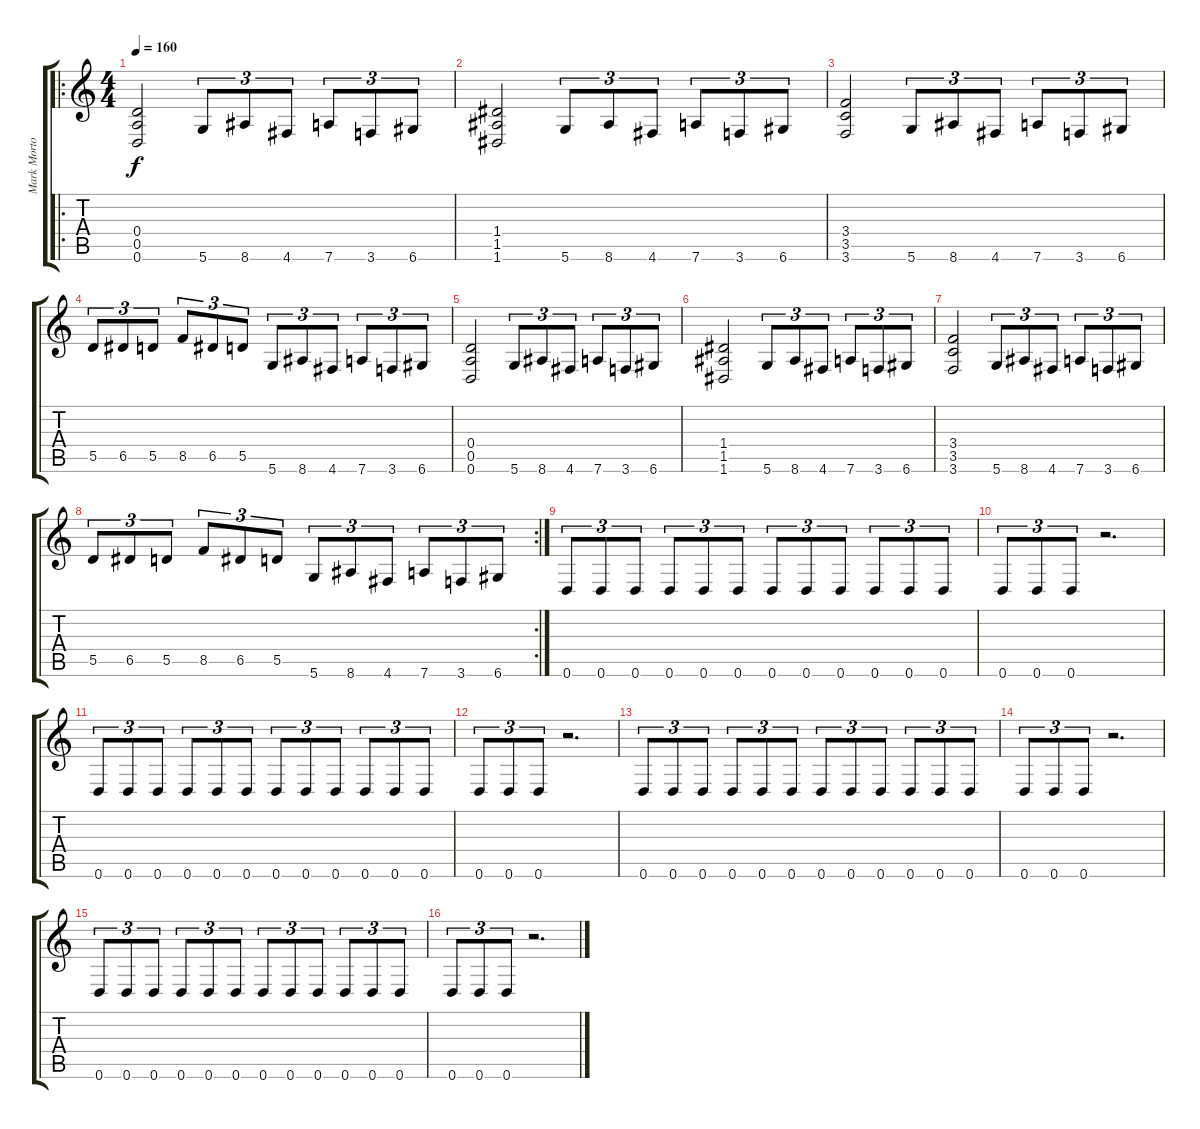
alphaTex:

\track ("Mark Morton" "Mark Morto") {instrument distortionguitar}
\staff {score tabs}
\tuning (E4 B3 G3 D3 A2 D2) {hide}
\ro
\ts (4 4)
\tempo 160
\clef g2
\ks c
(0.4 0.5 0.6).2{dy f} 5.6.8{tu (3 2)} 8.6.8{tu (3 2)} 4.6.8{tu (3 2)} 7.6.8{tu (3 2) txt ""} 3.6.8{tu (3 2)} 6.6.8{tu (3 2)} |
(1.4 1.5 1.6).2 5.6.8{tu (3 2)} 8.6.8{tu (3 2)} 4.6.8{tu (3 2)} 7.6.8{tu (3 2)} 3.6.8{tu (3 2)} 6.6.8{tu (3 2)} |
(3.4 3.5 3.6).2 5.6.8{tu (3 2)} 8.6.8{tu (3 2)} 4.6.8{tu (3 2)} 7.6.8{tu (3 2)} 3.6.8{tu (3 2)} 6.6.8{tu (3 2)} |
5.5.8{tu (3 2)} 6.5.8{tu (3 2)} 5.5.8{tu (3 2)} 8.5.8{tu (3 2)} 6.5.8{tu (3 2)} 5.5.8{tu (3 2)} 5.6.8{tu (3 2)} 8.6.8{tu (3 2)} 4.6.8{tu (3 2)} 7.6.8{tu (3 2)} 3.6.8{tu (3 2)} 6.6.8{tu (3 2)} |
(0.4 0.5 0.6).2 5.6.8{tu (3 2)} 8.6.8{tu (3 2)} 4.6.8{tu (3 2)} 7.6.8{tu (3 2)} 3.6.8{tu (3 2)} 6.6.8{tu (3 2)} |
(1.4 1.5 1.6).2 5.6.8{tu (3 2)} 8.6.8{tu (3 2)} 4.6.8{tu (3 2)} 7.6.8{tu (3 2)} 3.6.8{tu (3 2)} 6.6.8{tu (3 2)} |
(3.4 3.5 3.6).2 5.6.8{tu (3 2)} 8.6.8{tu (3 2)} 4.6.8{tu (3 2)} 7.6.8{tu (3 2)} 3.6.8{tu (3 2)} 6.6.8{tu (3 2)} |
\rc 2
5.5.8{tu (3 2)} 6.5.8{tu (3 2)} 5.5.8{tu (3 2)} 8.5.8{tu (3 2)} 6.5.8{tu (3 2)} 5.5.8{tu (3 2)} 5.6.8{tu (3 2)} 8.6.8{tu (3 2)} 4.6.8{tu (3 2)} 7.6.8{tu (3 2)} 3.6.8{tu (3 2)} 6.6.8{tu (3 2)} |
0.6.8{tu (3 2)} 0.6.8{tu (3 2)} 0.6.8{tu (3 2)} 0.6.8{tu (3 2)} 0.6.8{tu (3 2)} 0.6.8{tu (3 2)} 0.6.8{tu (3 2)} 0.6.8{tu (3 2)} 0.6.8{tu (3 2)} 0.6.8{tu (3 2)} 0.6.8{tu (3 2)} 0.6.8{tu (3 2)} |
0.6.8{tu (3 2)} 0.6.8{tu (3 2)} 0.6.8{tu (3 2)} r.2{d} |
0.6.8{tu (3 2)} 0.6.8{tu (3 2)} 0.6.8{tu (3 2)} 0.6.8{tu (3 2)} 0.6.8{tu (3 2)} 0.6.8{tu (3 2)} 0.6.8{tu (3 2)} 0.6.8{tu (3 2)} 0.6.8{tu (3 2)} 0.6.8{tu (3 2)} 0.6.8{tu (3 2)} 0.6.8{tu (3 2)} |
0.6.8{tu (3 2)} 0.6.8{tu (3 2)} 0.6.8{tu (3 2)} r.2{d} |
0.6.8{tu (3 2)} 0.6.8{tu (3 2)} 0.6.8{tu (3 2)} 0.6.8{tu (3 2)} 0.6.8{tu (3 2)} 0.6.8{tu (3 2)} 0.6.8{tu (3 2)} 0.6.8{tu (3 2)} 0.6.8{tu (3 2)} 0.6.8{tu (3 2)} 0.6.8{tu (3 2)} 0.6.8{tu (3 2)} |
0.6.8{tu (3 2)} 0.6.8{tu (3 2)} 0.6.8{tu (3 2)} r.2{d} |
0.6.8{tu (3 2)} 0.6.8{tu (3 2)} 0.6.8{tu (3 2)} 0.6.8{tu (3 2)} 0.6.8{tu (3 2)} 0.6.8{tu (3 2)} 0.6.8{tu (3 2)} 0.6.8{tu (3 2)} 0.6.8{tu (3 2)} 0.6.8{tu (3 2)} 0.6.8{tu (3 2)} 0.6.8{tu (3 2)} |
0.6.8{tu (3 2)} 0.6.8{tu (3 2)} 0.6.8{tu (3 2)} r.2{d}
